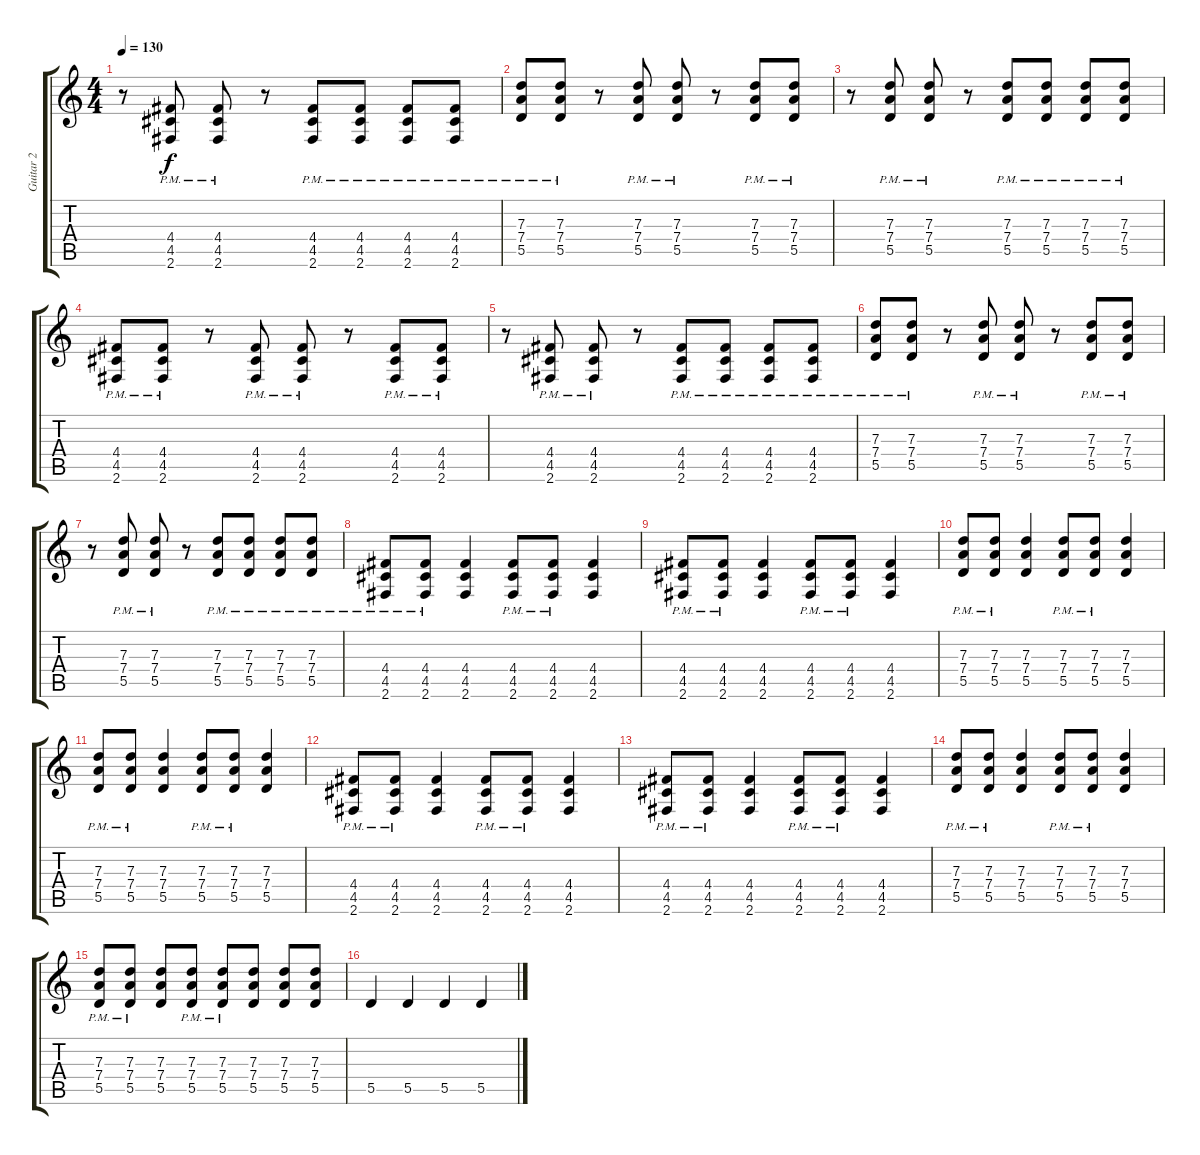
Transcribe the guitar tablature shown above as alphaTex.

\track ("Guitar 2" "Guitar 2") {instrument distortionguitar}
\staff {score tabs}
\tuning (E4 B3 G3 D3 A2 E2) {hide}
\ts (4 4)
\tempo 130
\clef g2
\ks c
r.8{dy f} (4.4{pm} 4.5{pm} 2.6{pm}).8 (4.4{pm} 4.5{pm} 2.6{pm}).8 r.8 (4.4{pm} 4.5{pm} 2.6{pm}).8 (4.4{pm} 4.5{pm} 2.6{pm}).8 (4.4{pm} 4.5{pm} 2.6{pm}).8 (4.4{pm} 4.5{pm} 2.6{pm}).8 |
(7.3 7.4{pm} 5.5{pm}).8 (7.3 7.4{pm} 5.5{pm}).8 r.8 (7.3 7.4{pm} 5.5{pm}).8 (7.3 7.4{pm} 5.5{pm}).8 r.8 (7.3 7.4{pm} 5.5{pm}).8 (7.3 7.4{pm} 5.5{pm}).8 |
r.8 (7.3 7.4{pm} 5.5{pm}).8 (7.3 7.4{pm} 5.5{pm}).8 r.8 (7.3 7.4{pm} 5.5{pm}).8 (7.3 7.4{pm} 5.5{pm}).8 (7.3 7.4{pm} 5.5{pm}).8 (7.3 7.4{pm} 5.5{pm}).8 |
(4.4{pm} 4.5{pm} 2.6{pm}).8 (4.4{pm} 4.5{pm} 2.6{pm}).8 r.8 (4.4{pm} 4.5{pm} 2.6{pm}).8 (4.4{pm} 4.5{pm} 2.6{pm}).8 r.8 (4.4{pm} 4.5{pm} 2.6{pm}).8 (4.4{pm} 4.5{pm} 2.6{pm}).8 |
r.8 (4.4{pm} 4.5{pm} 2.6{pm}).8 (4.4{pm} 4.5{pm} 2.6{pm}).8 r.8 (4.4{pm} 4.5{pm} 2.6{pm}).8 (4.4{pm} 4.5{pm} 2.6{pm}).8 (4.4{pm} 4.5{pm} 2.6{pm}).8 (4.4{pm} 4.5{pm} 2.6{pm}).8 |
(7.3 7.4{pm} 5.5{pm}).8 (7.3 7.4{pm} 5.5{pm}).8 r.8 (7.3 7.4{pm} 5.5{pm}).8 (7.3 7.4{pm} 5.5{pm}).8 r.8 (7.3 7.4{pm} 5.5{pm}).8 (7.3 7.4{pm} 5.5{pm}).8 |
r.8 (7.3 7.4{pm} 5.5{pm}).8 (7.3 7.4{pm} 5.5{pm}).8 r.8 (7.3 7.4{pm} 5.5{pm}).8 (7.3 7.4{pm} 5.5{pm}).8 (7.3 7.4{pm} 5.5{pm}).8 (7.3 7.4{pm} 5.5{pm}).8 |
(4.4{pm} 4.5{pm} 2.6{pm}).8 (4.4{pm} 4.5{pm} 2.6{pm}).8 (4.4 4.5 2.6).4 (4.4{pm} 4.5{pm} 2.6{pm}).8 (4.4{pm} 4.5{pm} 2.6{pm}).8 (4.4 4.5 2.6).4 |
(4.4{pm} 4.5{pm} 2.6{pm}).8 (4.4{pm} 4.5{pm} 2.6{pm}).8 (4.4 4.5 2.6).4 (4.4{pm} 4.5{pm} 2.6{pm}).8 (4.4{pm} 4.5{pm} 2.6{pm}).8 (4.4 4.5 2.6).4 |
(7.3 7.4{pm} 5.5{pm}).8 (7.3 7.4{pm} 5.5{pm}).8 (7.3 7.4 5.5).4 (7.3 7.4{pm} 5.5{pm}).8 (7.3 7.4{pm} 5.5{pm}).8 (7.3 7.4 5.5).4 |
(7.3 7.4{pm} 5.5{pm}).8 (7.3 7.4{pm} 5.5{pm}).8 (7.3 7.4 5.5).4 (7.3 7.4{pm} 5.5{pm}).8 (7.3 7.4{pm} 5.5{pm}).8 (7.3 7.4 5.5).4 |
(4.4{pm} 4.5{pm} 2.6{pm}).8 (4.4{pm} 4.5{pm} 2.6{pm}).8 (4.4 4.5 2.6).4 (4.4{pm} 4.5{pm} 2.6{pm}).8 (4.4{pm} 4.5{pm} 2.6{pm}).8 (4.4 4.5 2.6).4 |
(4.4{pm} 4.5{pm} 2.6{pm}).8 (4.4{pm} 4.5{pm} 2.6{pm}).8 (4.4 4.5 2.6).4 (4.4{pm} 4.5{pm} 2.6{pm}).8 (4.4{pm} 4.5{pm} 2.6{pm}).8 (4.4 4.5 2.6).4 |
(7.3 7.4{pm} 5.5{pm}).8 (7.3 7.4{pm} 5.5{pm}).8 (7.3 7.4 5.5).4 (7.3 7.4{pm} 5.5{pm}).8 (7.3 7.4{pm} 5.5{pm}).8 (7.3 7.4 5.5).4 |
(7.3 7.4{pm} 5.5{pm}).8 (7.3 7.4{pm} 5.5{pm}).8 (7.3 7.4 5.5).8 (7.3 7.4{pm} 5.5{pm}).8 (7.3 7.4{pm} 5.5{pm}).8 (7.3 7.4 5.5).8 (7.3 7.4 5.5).8 (7.3 7.4 5.5).8 |
5.5.4 5.5.4 5.5.4 5.5.4
